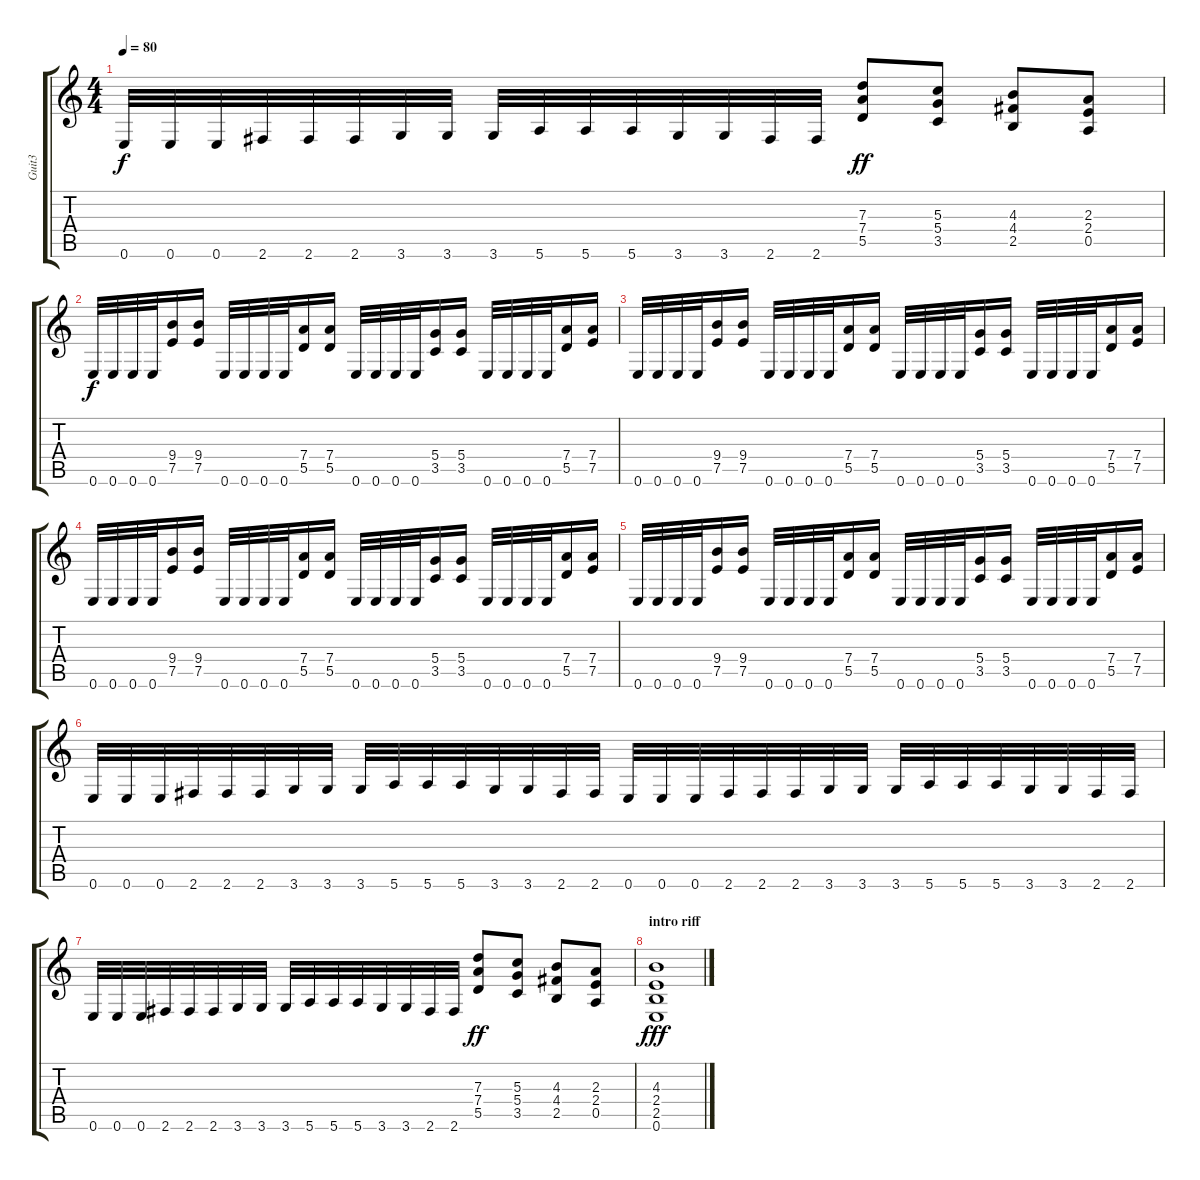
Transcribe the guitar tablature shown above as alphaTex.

\track ("Guit3" "Guit3") {instrument overdrivenguitar}
\staff {score tabs}
\tuning (E4 B3 G3 D3 A2 E2) {hide}
\ts (4 4)
\tempo 80
\clef g2
\ks c
0.6.32{dy f} 0.6.32 0.6.32 2.6.32 2.6.32 2.6.32 3.6.32 3.6.32 3.6.32 5.6.32 5.6.32 5.6.32 3.6.32 3.6.32 2.6.32 2.6.32 (7.3 7.4 5.5).8{dy ff} (5.3 5.4 3.5).8 (4.3 4.4 2.5).8 (2.3 2.4 0.5).8 |
0.6.32{dy f} 0.6.32 0.6.32 0.6.32 (9.4 7.5).16 (9.4 7.5).16 0.6.32 0.6.32 0.6.32 0.6.32 (7.4 5.5).16 (7.4 5.5).16 0.6.32 0.6.32 0.6.32 0.6.32 (5.4 3.5).16 (5.4 3.5).16 0.6.32 0.6.32 0.6.32 0.6.32 (7.4 5.5).16 (7.4 7.5).16 |
0.6.32 0.6.32 0.6.32 0.6.32 (9.4 7.5).16 (9.4 7.5).16 0.6.32 0.6.32 0.6.32 0.6.32 (7.4 5.5).16 (7.4 5.5).16 0.6.32 0.6.32 0.6.32 0.6.32 (5.4 3.5).16 (5.4 3.5).16 0.6.32 0.6.32 0.6.32 0.6.32 (7.4 5.5).16 (7.4 7.5).16 |
0.6.32 0.6.32 0.6.32 0.6.32 (9.4 7.5).16 (9.4 7.5).16 0.6.32 0.6.32 0.6.32 0.6.32 (7.4 5.5).16 (7.4 5.5).16 0.6.32 0.6.32 0.6.32 0.6.32 (5.4 3.5).16 (5.4 3.5).16 0.6.32 0.6.32 0.6.32 0.6.32 (7.4 5.5).16 (7.4 7.5).16 |
0.6.32 0.6.32 0.6.32 0.6.32 (9.4 7.5).16 (9.4 7.5).16 0.6.32 0.6.32 0.6.32 0.6.32 (7.4 5.5).16 (7.4 5.5).16 0.6.32 0.6.32 0.6.32 0.6.32 (5.4 3.5).16 (5.4 3.5).16 0.6.32 0.6.32 0.6.32 0.6.32 (7.4 5.5).16 (7.4 7.5).16 |
0.6.32 0.6.32 0.6.32 2.6.32 2.6.32 2.6.32 3.6.32 3.6.32 3.6.32 5.6.32 5.6.32 5.6.32 3.6.32 3.6.32 2.6.32 2.6.32 0.6.32 0.6.32 0.6.32 2.6.32 2.6.32 2.6.32 3.6.32 3.6.32 3.6.32 5.6.32 5.6.32 5.6.32 3.6.32 3.6.32 2.6.32 2.6.32 |
0.6.32 0.6.32 0.6.32 2.6.32 2.6.32 2.6.32 3.6.32 3.6.32 3.6.32 5.6.32 5.6.32 5.6.32 3.6.32 3.6.32 2.6.32 2.6.32 (7.3 7.4 5.5).8{dy ff} (5.3 5.4 3.5).8 (4.3 4.4 2.5).8 (2.3 2.4 0.5).8 |
\section ("" "intro riff")
(4.3 2.4 2.5 0.6).1{dy fff volume 0}
